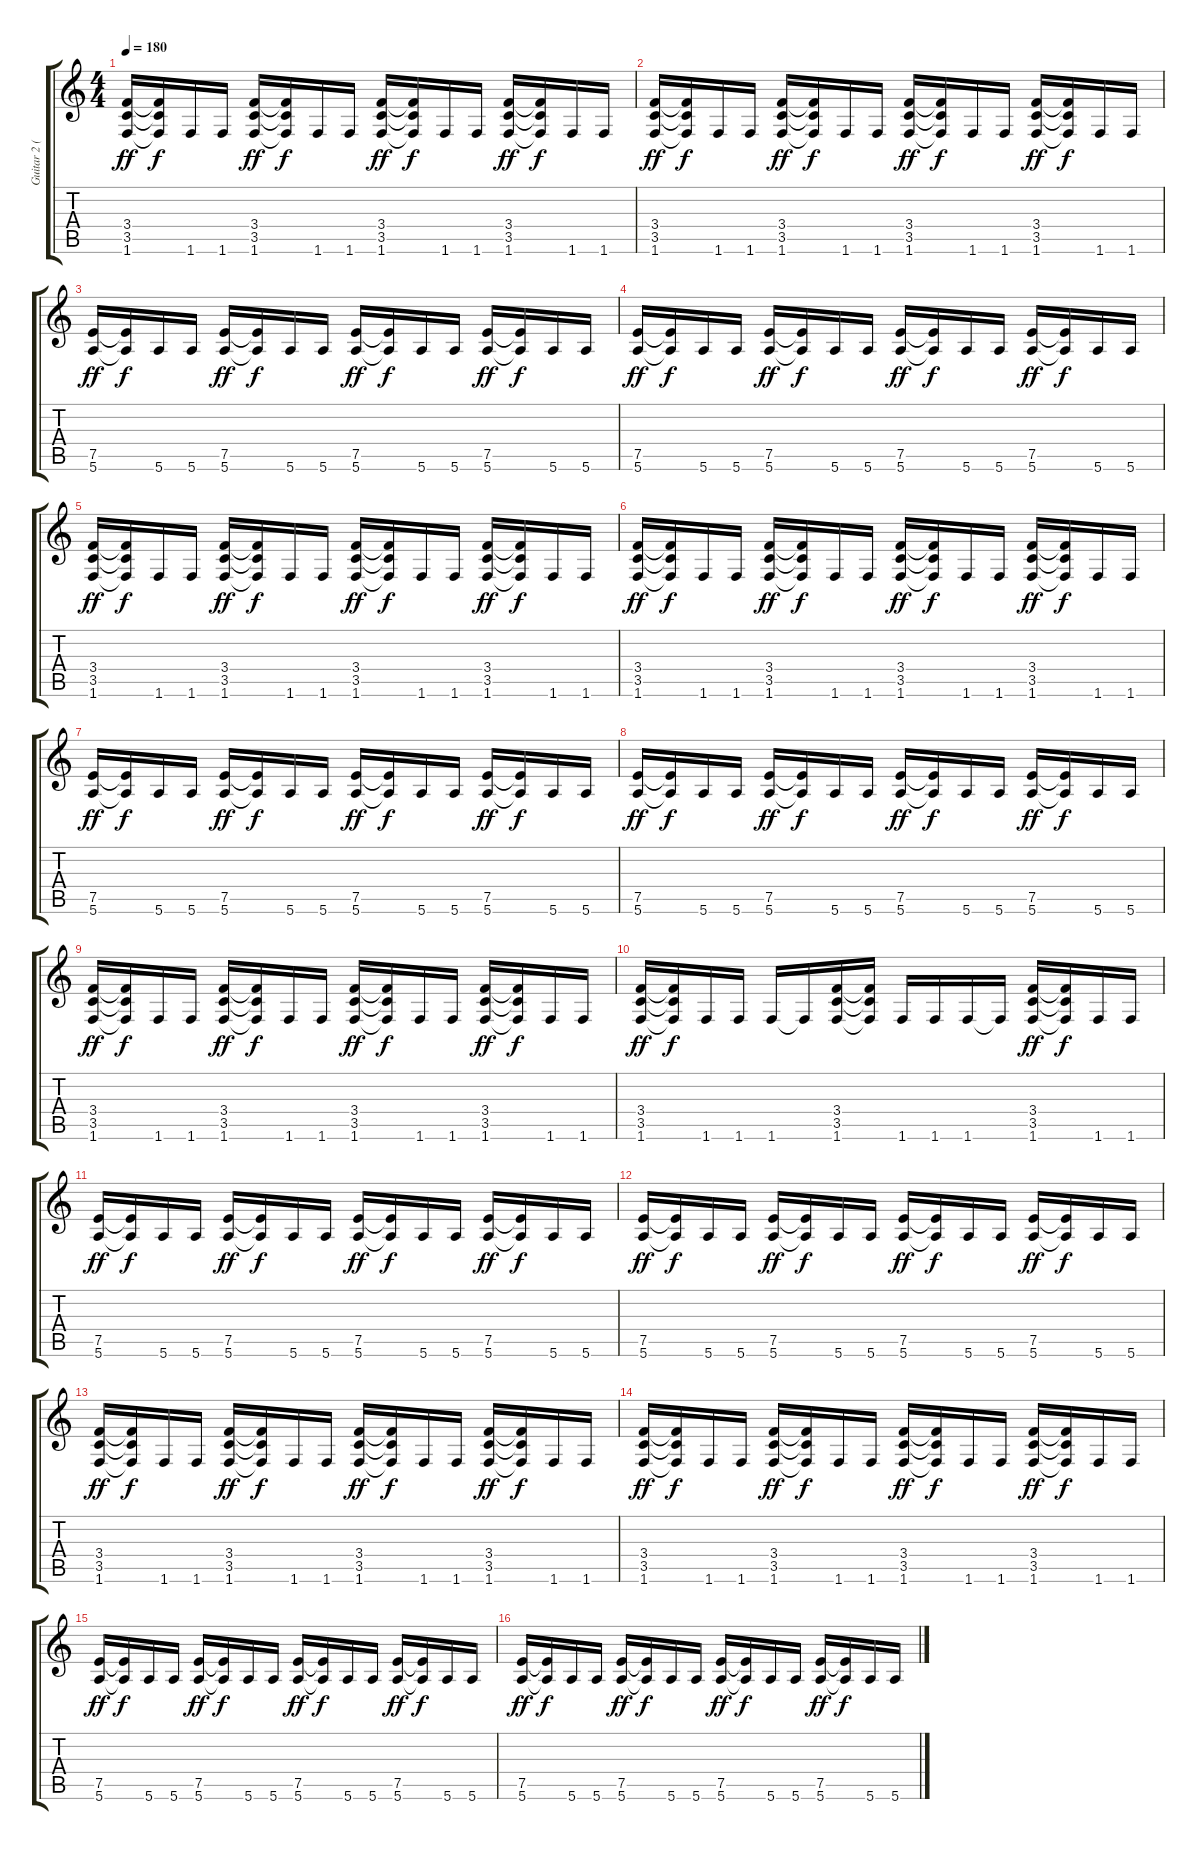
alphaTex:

\track ("Guitar 2 (Rhythm)" "Guitar 2 (") {instrument distortionguitar}
\staff {score tabs}
\tuning (E4 B3 G3 D3 A2 E2) {hide}
\ts (4 4)
\tempo 180
\clef g2
\ks c
(3.4 3.5 1.6).16{dy ff} (3.4{t} 3.5{t} 1.6{t}).16{dy f} 1.6.16 1.6.16 (3.4 3.5 1.6).16{dy ff} (3.4{t} 3.5{t} 1.6{t}).16{dy f} 1.6.16 1.6.16 (3.4 3.5 1.6).16{dy ff} (3.4{t} 3.5{t} 1.6{t}).16{dy f} 1.6.16 1.6.16 (3.4 3.5 1.6).16{dy ff} (3.4{t} 3.5{t} 1.6{t}).16{dy f} 1.6.16 1.6.16 |
(3.4 3.5 1.6).16{dy ff} (3.4{t} 3.5{t} 1.6{t}).16{dy f} 1.6.16 1.6.16 (3.4 3.5 1.6).16{dy ff} (3.4{t} 3.5{t} 1.6{t}).16{dy f} 1.6.16 1.6.16 (3.4 3.5 1.6).16{dy ff} (3.4{t} 3.5{t} 1.6{t}).16{dy f} 1.6.16 1.6.16 (3.4 3.5 1.6).16{dy ff} (3.4{t} 3.5{t} 1.6{t}).16{dy f} 1.6.16 1.6.16 |
(7.5 5.6).16{dy ff} (7.5{t} 5.6{t}).16{dy f} 5.6.16 5.6.16 (7.5 5.6).16{dy ff} (7.5{t} 5.6{t}).16{dy f} 5.6.16 5.6.16 (7.5 5.6).16{dy ff} (7.5{t} 5.6{t}).16{dy f} 5.6.16 5.6.16 (7.5 5.6).16{dy ff} (7.5{t} 5.6{t}).16{dy f} 5.6.16 5.6.16 |
(7.5 5.6).16{dy ff} (7.5{t} 5.6{t}).16{dy f} 5.6.16 5.6.16 (7.5 5.6).16{dy ff} (7.5{t} 5.6{t}).16{dy f} 5.6.16 5.6.16 (7.5 5.6).16{dy ff} (7.5{t} 5.6{t}).16{dy f} 5.6.16 5.6.16 (7.5 5.6).16{dy ff} (7.5{t} 5.6{t}).16{dy f} 5.6.16 5.6.16 |
(3.4 3.5 1.6).16{dy ff} (3.4{t} 3.5{t} 1.6{t}).16{dy f} 1.6.16 1.6.16 (3.4 3.5 1.6).16{dy ff} (3.4{t} 3.5{t} 1.6{t}).16{dy f} 1.6.16 1.6.16 (3.4 3.5 1.6).16{dy ff} (3.4{t} 3.5{t} 1.6{t}).16{dy f} 1.6.16 1.6.16 (3.4 3.5 1.6).16{dy ff} (3.4{t} 3.5{t} 1.6{t}).16{dy f} 1.6.16 1.6.16 |
(3.4 3.5 1.6).16{dy ff} (3.4{t} 3.5{t} 1.6{t}).16{dy f} 1.6.16 1.6.16 (3.4 3.5 1.6).16{dy ff} (3.4{t} 3.5{t} 1.6{t}).16{dy f} 1.6.16 1.6.16 (3.4 3.5 1.6).16{dy ff} (3.4{t} 3.5{t} 1.6{t}).16{dy f} 1.6.16 1.6.16 (3.4 3.5 1.6).16{dy ff} (3.4{t} 3.5{t} 1.6{t}).16{dy f} 1.6.16 1.6.16 |
(7.5 5.6).16{dy ff} (7.5{t} 5.6{t}).16{dy f} 5.6.16 5.6.16 (7.5 5.6).16{dy ff} (7.5{t} 5.6{t}).16{dy f} 5.6.16 5.6.16 (7.5 5.6).16{dy ff} (7.5{t} 5.6{t}).16{dy f} 5.6.16 5.6.16 (7.5 5.6).16{dy ff} (7.5{t} 5.6{t}).16{dy f} 5.6.16 5.6.16 |
(7.5 5.6).16{dy ff} (7.5{t} 5.6{t}).16{dy f} 5.6.16 5.6.16 (7.5 5.6).16{dy ff} (7.5{t} 5.6{t}).16{dy f} 5.6.16 5.6.16 (7.5 5.6).16{dy ff} (7.5{t} 5.6{t}).16{dy f} 5.6.16 5.6.16 (7.5 5.6).16{dy ff} (7.5{t} 5.6{t}).16{dy f} 5.6.16 5.6.16 |
(3.4 3.5 1.6).16{dy ff} (3.4{t} 3.5{t} 1.6{t}).16{dy f} 1.6.16 1.6.16 (3.4 3.5 1.6).16{dy ff} (3.4{t} 3.5{t} 1.6{t}).16{dy f} 1.6.16 1.6.16 (3.4 3.5 1.6).16{dy ff} (3.4{t} 3.5{t} 1.6{t}).16{dy f} 1.6.16 1.6.16 (3.4 3.5 1.6).16{dy ff} (3.4{t} 3.5{t} 1.6{t}).16{dy f} 1.6.16 1.6.16 |
(3.4 3.5 1.6).16{dy ff} (3.4{t} 3.5{t} 1.6{t}).16{dy f} 1.6.16 1.6.16 1.6.16 1.6{t}.16 (3.4 3.5 1.6).16 (3.4{t} 3.5{t} 1.6{t}).16 1.6.16 1.6.16 1.6.16 1.6{t}.16 (3.4 3.5 1.6).16{dy ff} (3.4{t} 3.5{t} 1.6{t}).16{dy f} 1.6.16 1.6.16 |
(7.5 5.6).16{dy ff} (7.5{t} 5.6{t}).16{dy f} 5.6.16 5.6.16 (7.5 5.6).16{dy ff} (7.5{t} 5.6{t}).16{dy f} 5.6.16 5.6.16 (7.5 5.6).16{dy ff} (7.5{t} 5.6{t}).16{dy f} 5.6.16 5.6.16 (7.5 5.6).16{dy ff} (7.5{t} 5.6{t}).16{dy f} 5.6.16 5.6.16 |
(7.5 5.6).16{dy ff} (7.5{t} 5.6{t}).16{dy f} 5.6.16 5.6.16 (7.5 5.6).16{dy ff} (7.5{t} 5.6{t}).16{dy f} 5.6.16 5.6.16 (7.5 5.6).16{dy ff} (7.5{t} 5.6{t}).16{dy f} 5.6.16 5.6.16 (7.5 5.6).16{dy ff} (7.5{t} 5.6{t}).16{dy f} 5.6.16 5.6.16 |
(3.4 3.5 1.6).16{dy ff} (3.4{t} 3.5{t} 1.6{t}).16{dy f} 1.6.16 1.6.16 (3.4 3.5 1.6).16{dy ff} (3.4{t} 3.5{t} 1.6{t}).16{dy f} 1.6.16 1.6.16 (3.4 3.5 1.6).16{dy ff} (3.4{t} 3.5{t} 1.6{t}).16{dy f} 1.6.16 1.6.16 (3.4 3.5 1.6).16{dy ff} (3.4{t} 3.5{t} 1.6{t}).16{dy f} 1.6.16 1.6.16 |
(3.4 3.5 1.6).16{dy ff} (3.4{t} 3.5{t} 1.6{t}).16{dy f} 1.6.16 1.6.16 (3.4 3.5 1.6).16{dy ff} (3.4{t} 3.5{t} 1.6{t}).16{dy f} 1.6.16 1.6.16 (3.4 3.5 1.6).16{dy ff} (3.4{t} 3.5{t} 1.6{t}).16{dy f} 1.6.16 1.6.16 (3.4 3.5 1.6).16{dy ff} (3.4{t} 3.5{t} 1.6{t}).16{dy f} 1.6.16 1.6.16 |
(7.5 5.6).16{dy ff} (7.5{t} 5.6{t}).16{dy f} 5.6.16 5.6.16 (7.5 5.6).16{dy ff} (7.5{t} 5.6{t}).16{dy f} 5.6.16 5.6.16 (7.5 5.6).16{dy ff} (7.5{t} 5.6{t}).16{dy f} 5.6.16 5.6.16 (7.5 5.6).16{dy ff} (7.5{t} 5.6{t}).16{dy f} 5.6.16 5.6.16 |
(7.5 5.6).16{dy ff} (7.5{t} 5.6{t}).16{dy f} 5.6.16 5.6.16 (7.5 5.6).16{dy ff} (7.5{t} 5.6{t}).16{dy f} 5.6.16 5.6.16 (7.5 5.6).16{dy ff} (7.5{t} 5.6{t}).16{dy f} 5.6.16 5.6.16 (7.5 5.6).16{dy ff} (7.5{t} 5.6{t}).16{dy f} 5.6.16 5.6.16
